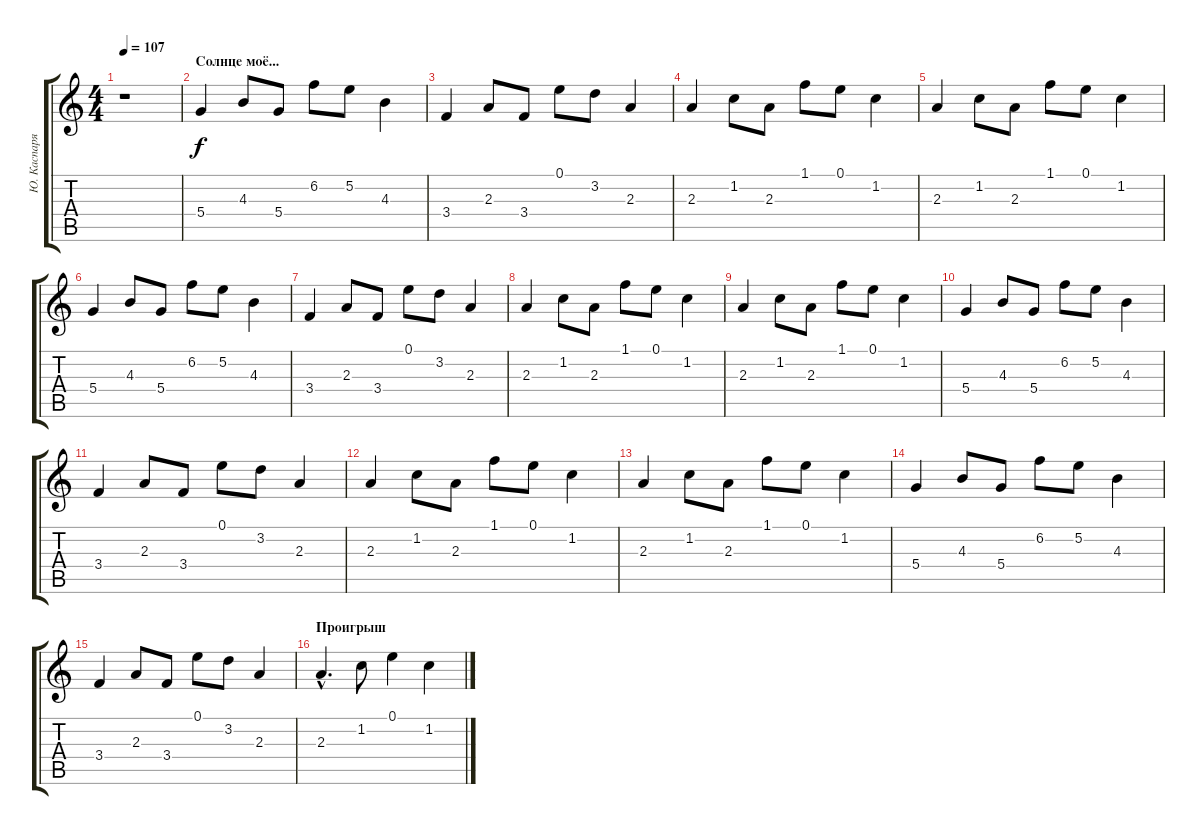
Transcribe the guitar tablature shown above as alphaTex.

\track ("Ю. Каспарян" "Ю. Каспаря") {instrument electricguitarclean}
\staff {score tabs}
\tuning (E4 B3 G3 D3 A2 E2) {hide}
\ts (4 4)
\tempo 107
\clef g2
\ks c
r.1{dy f} |
\section ("" "Солнце моё...")
5.4.4{volume 8} 4.3.8 5.4.8 6.2.8 5.2.8 4.3.4 |
3.4.4 2.3.8 3.4.8 0.1.8 3.2.8 2.3.4 |
2.3.4 1.2.8 2.3.8 1.1.8 0.1.8 1.2.4 |
2.3.4 1.2.8 2.3.8 1.1.8 0.1.8 1.2.4 |
5.4.4 4.3.8 5.4.8 6.2.8 5.2.8 4.3.4 |
3.4.4 2.3.8 3.4.8 0.1.8 3.2.8 2.3.4 |
2.3.4 1.2.8 2.3.8 1.1.8 0.1.8 1.2.4 |
2.3.4 1.2.8 2.3.8 1.1.8 0.1.8 1.2.4 |
5.4.4 4.3.8 5.4.8 6.2.8 5.2.8 4.3.4 |
3.4.4 2.3.8 3.4.8 0.1.8 3.2.8 2.3.4 |
2.3.4 1.2.8 2.3.8 1.1.8 0.1.8 1.2.4 |
2.3.4 1.2.8 2.3.8 1.1.8 0.1.8 1.2.4 |
5.4.4 4.3.8 5.4.8 6.2.8 5.2.8 4.3.4 |
3.4.4 2.3.8 3.4.8 0.1.8 3.2.8 2.3.4 |
\section ("" "Проигрыш")
2.3{hac}.4{d volume 10} 1.2.8 0.1.4 1.2.4
